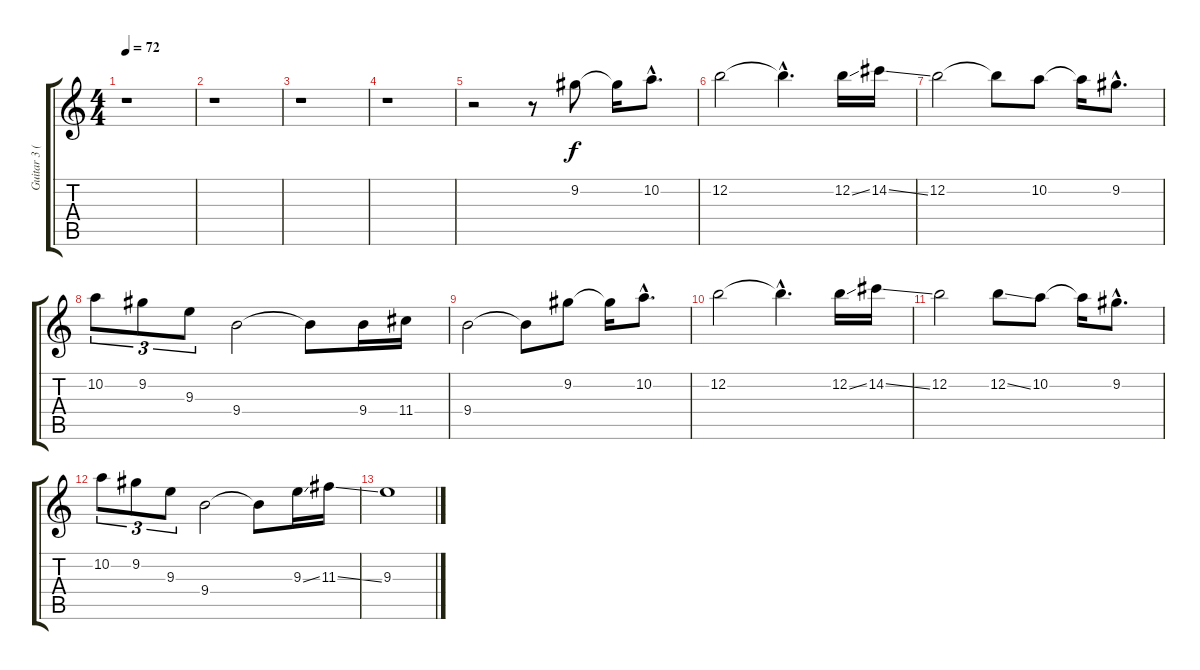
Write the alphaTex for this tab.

\track ("Guitar 3 (Solo)" "Guitar 3 (") {instrument distortionguitar}
\staff {score tabs}
\tuning (E4 B3 G3 D3 A2 E2) {hide}
\ts (4 4)
\tempo 72
\clef g2
\ks c
r.1{dy f} |
r.1 |
r.1 |
r.1 |
r.2 r.8 9.2.8 9.2{t}.16 10.2{hac}.8{d} |
12.2.2 12.2{hac t}.4{d} 12.2{ss}.16 14.2{ss}.16 |
12.2.2 12.2{t}.8 10.2.8 10.2{t}.16 9.2{hac}.8{d} |
10.2.8{tu (3 2)} 9.2.8{tu (3 2)} 9.3.8{tu (3 2)} 9.4.2 9.4{t}.8 9.4.16 11.4.16 |
9.4.2 9.4{t}.8 9.2.8 9.2{t}.16 10.2{hac}.8{d} |
12.2.2 12.2{hac t}.4{d} 12.2{ss}.16 14.2{ss}.16 |
12.2.2 12.2{ss}.8 10.2.8 10.2{t}.16 9.2{hac}.8{d} |
10.2.8{tu (3 2)} 9.2.8{tu (3 2)} 9.3.8{tu (3 2)} 9.4.2 9.4{t}.8 9.3{ss}.16 11.3{ss}.16 |
9.3.1
